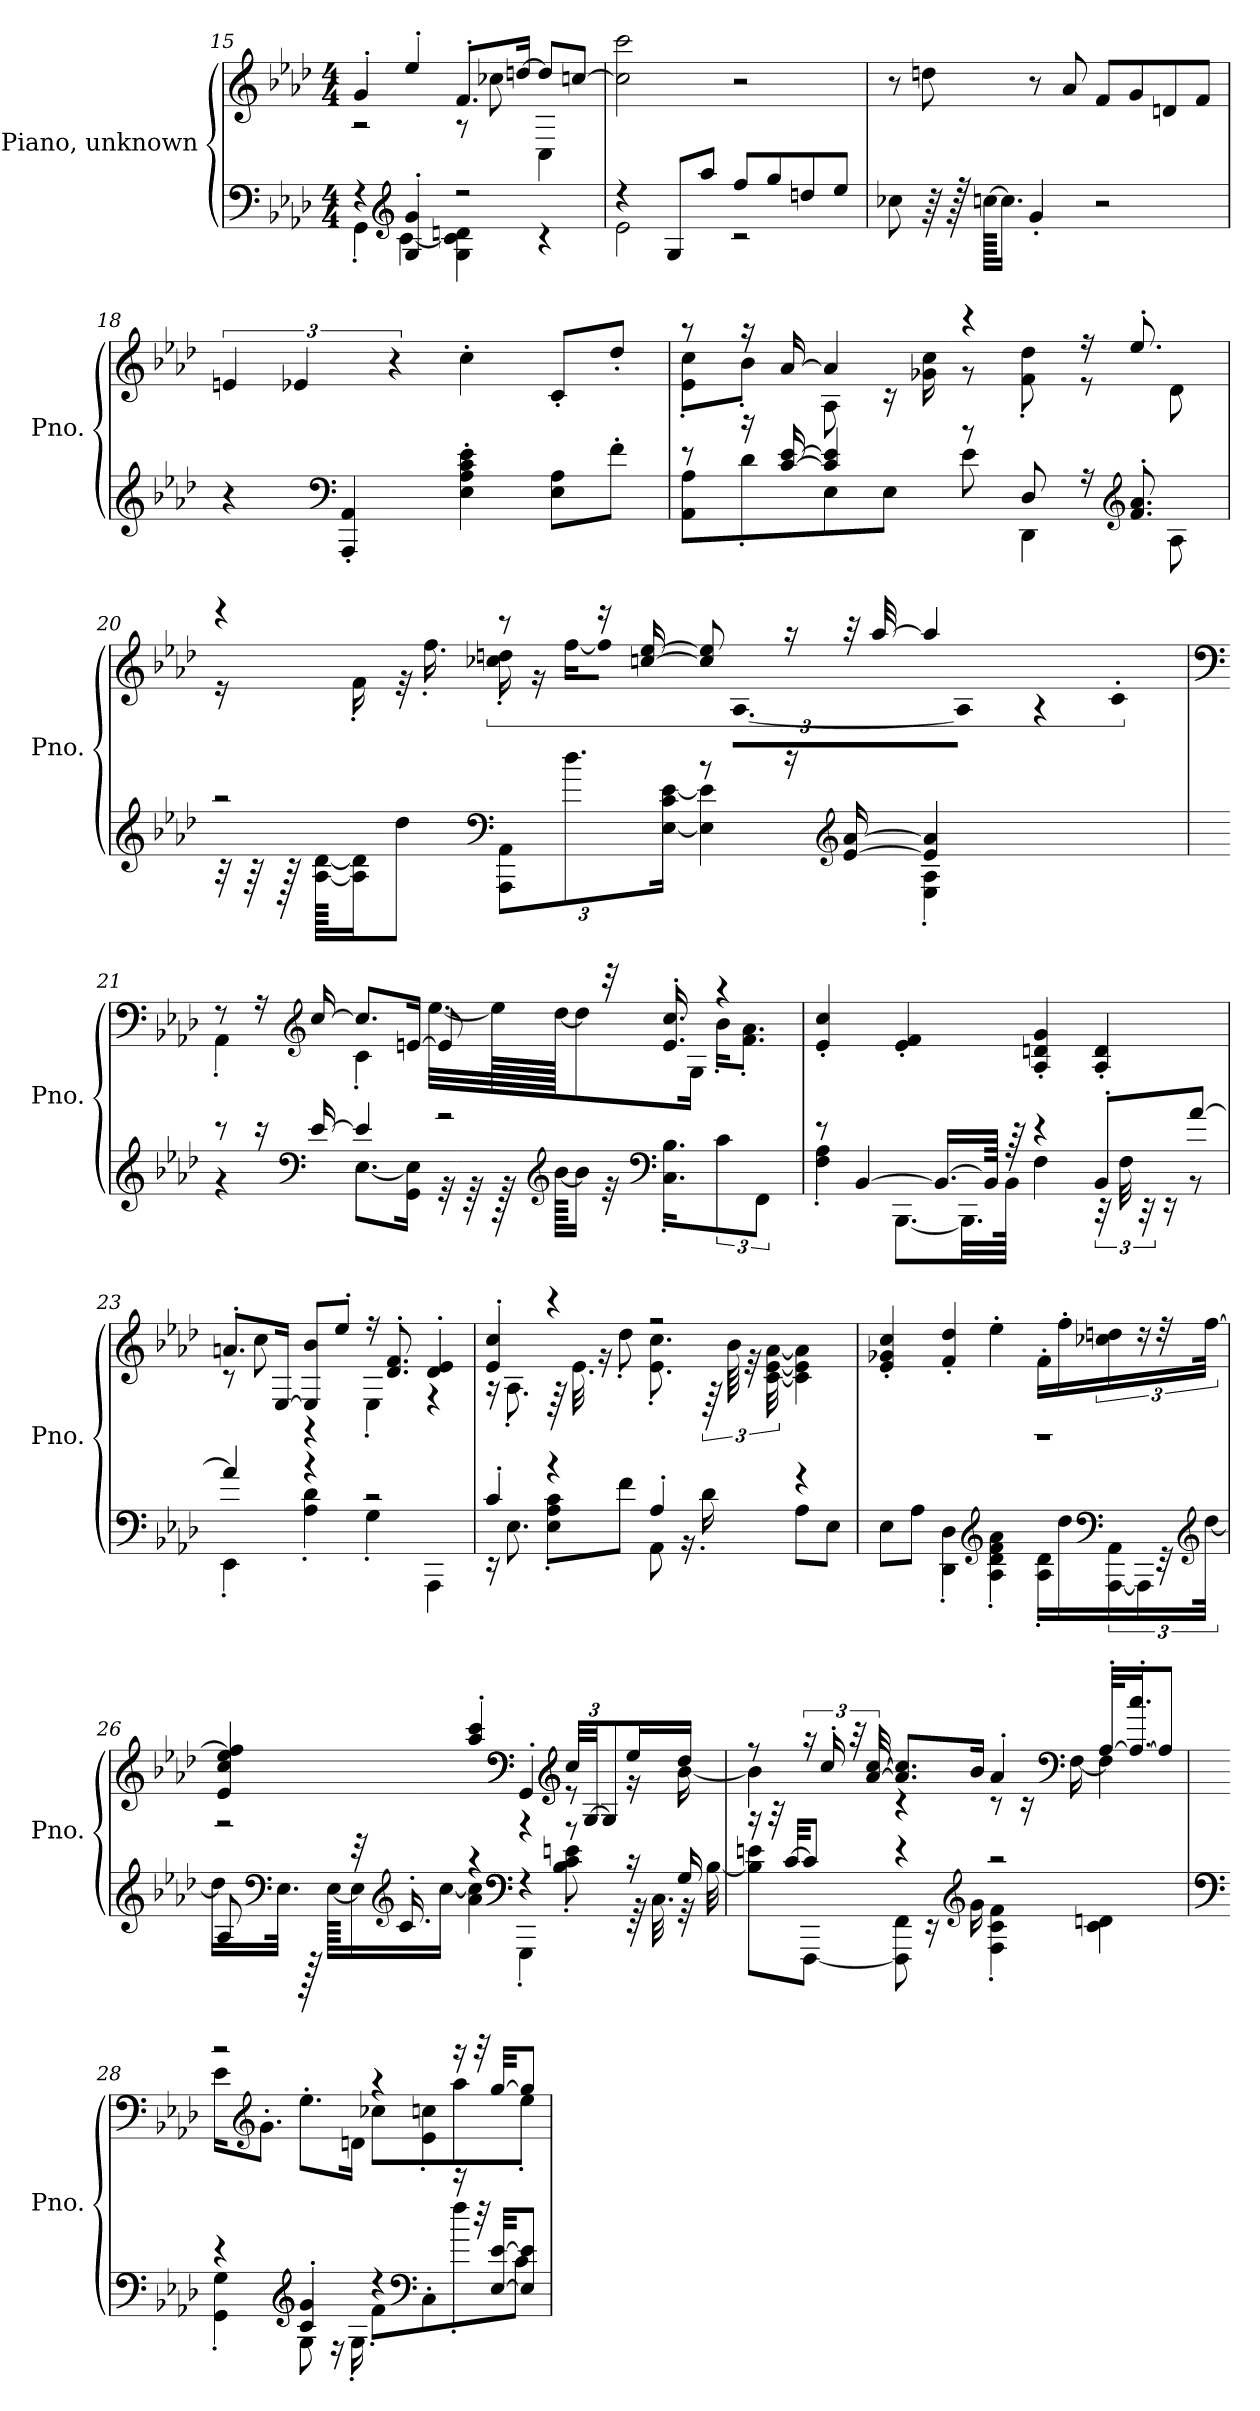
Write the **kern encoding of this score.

**kern	**kern
*part1	*part1
*staff2	*staff1
*I"Piano, unknown	*
*I'Pno.	*
*clefF4	*clefG2
*k[b-e-a-d-]	*k[b-e-a-d-]
*M4/4	*M4/4
=15	=15
*^	*^
4r	4GG'\	4g'/	2r
*clefG2	*	*	*
4G/' 4g/'	[4c\	4ee-'/	.
2r	4G\ 4c\] 4dn\	8.f'/L	8r
.	.	.	8cc-X\
.	.	[16ddn/Jk	.
.	4r	8dd/L]	4C\
.	.	[8ccn/J	.
*	*	*v	*v
=16	=16	=16
4r	2e-\	2cc\] 2ccc\
8G/L	.	.
8aa-/J	.	.
8ff/L	2r	2r
8gg/	.	.
8ddn/	.	.
8ee-/J	.	.
*v	*v	*
!!LO:PB:g=z
=17	=17
8cc-X\	8r
64r	8ddn\
128r	.
[128ccn\KKKLL	.
16.cc\JJ]	.
4g'/	8r
.	8a-/
2r	8f/L
.	8g/
.	8dn/
.	8f/J
=18	=18
4r	6en/
.	6e-X/
*clefF4	*
4AAA-/' 4AA-/'	.
.	6r
4E-\' 4A-\' 4c\' 4e-\'	4cc'\
8E-\ 8A-\L	8c'/L
8f'\J	8dd-'/J
=19	=19
*^	*^
8r	8AA-\ 8A-\L	8r	8e-\' 8cc\'L
16r	8d-'\	16r	8b-'\J
[16c/ [16e-/	.	[16a-/	.
4c/] 4e-/]	8E-\	4a-/]	8A-\
.	8E-\J	.	16r
.	.	.	16g-X\ 16cc\
8r	8e-\	4r	8r
8D-/	4DD-\	.	8f\' 8dd-\'
16r	.	16r	8r
*clefG2	*	*	*
8.f/' 8.a-/'	.	8.ee-'/	.
.	8A-\	.	8d-\
!!LO:LB:g=z	!!
=20	=20	=20	=20
2r	32r	4r	16r
.	64r	.	.
.	128r	.	.
.	[128A-\ [128d-\KKKLL	.	.
.	16A-\] 16d-\]J	.	16f'\
.	8dd-\J	.	32r
.	.	.	16.ff'\
*clefF4	*	*	*
*	*Xbrackettup	*	*
.	12AAA-\ 12AA-\L	8r	24cc-X\' 24ddn\'
.	.	.	24r
.	12.dd-\	.	[24ff\KL
.	.	16r	8ff\J]
.	.	[16ccn/ [16ee-/	.
.	[24E-\ 24c\ [24e-\Jk	.	.
8r	4E-\] 4e-\]	8cc/] 8ee-/]	[8.A-\L
16r	.	16r	.
*clefG2	*	*	*
[16e-/ [16a-/	.	32r	32A-\Jkk]
.	.	[32aa-/	32r
4e-/] 4a-/]	4E-\' 4A-\'	4aa-/]	4c'\
!!LO:LB:g=z	!!
=21	=21	=21	=21
*	*	*clefF4	*
8r	4r	8r	4AA-'\
16r	.	16r	.
*clefF4	*	*clefG2	*
[16e-/	.	[16cc/	.
4e-/]	[8.E-\L	8.cc/L]	4c'\
.	16GG\ 16E-\]Jk	[16en/Jk	.
2r	32r	8e/]	[32.ee-\LLL
.	64r	.	.
.	128r	.	128ee-\LL]
*clefG2	*	*	*
.	[128b-\KKKLL	.	[128dd-\JJJJ
.	16b-\JJ]	.	8dd-\]
.	32r	32r	.
*clefF4	*	*	*
.	16.C\' 16.B-\'KL	16.e/' 16.cc/'	.
.	.	.	16G\Jk
*	*brackettup	*	*
.	12c\J	4r	16b-'\KL
.	.	.	8.f\' 8.a-\'J
.	6FF\	.	.
*	*	*v	*v
=22	=22	=22
8r	4F\' 4A-\'	4e-/' 4cc/'
[4BB-/	.	.
.	[8.BBB-\L	4e-/' 4f/'
16.BB-/LL_	.	.
.	32.BBB-\LL]	.
64BB-/JJkk]	.	.
64r	64BB-\JJJk	.
4r	4F\	4A-/' 4dn/' 4g/'
8BB-'/L	48r	4A-/' 4d/'
.	48F\	.
.	48r	.
.	16r	.
[8a-/J	8r	.
!!LO:LB:g=z
=23	=23	=23
*	*	*^
4a-/]	4EE-'\	8.an'/L	8r
.	.	.	8cc\
.	.	[16E-/Jk	.
4r	4A-\' 4d-\'	8E-/] 8b-/L	4r
.	.	8ee-'/J	.
2r	4G'\	16r	4E-'\
.	.	8.d-/' 8.f/'	.
.	4AAA-\	4d-/' 4e-/'	4r
=24	=24	=24	=24
4c'/	16r	4e-/' 4cc/'	16r
.	8.E-\	.	8.A-'\
4r	8E-\' 8A-\' 8c\'L	4r	64r
.	.	.	32.e-\
.	.	.	16r
.	8f\J	.	8dd-'\
4A-'/	8AA-\	2r	8.e-\' 8.cc\'
.	16r	.	.
.	16d-'\	.	96r
.	.	.	96b-\
.	.	.	48r
.	.	.	[48c\ [48e-\ [48a-\
4r	8A-\L	.	4c\] 4e-\] 4a-\]
.	8E-\J	.	.
*	*	*v	*v
!!LO:LB:g=z
=25	=25	=25
1r	8E-\L	4e-/' 4g-X/' 4cc/'
.	8A-\J	.
.	4DD-\' 4D-\'	4f/' 4dd-/'
*clefG2	*	*
.	4A-\' 4d-\' 4f\' 4a-\'	4ee-'\
.	16A-\' 16d-\'LL	16f'\LL
.	16dd-\	16ff'\
*clefF4	*	*
.	[24AAA-\ 24AA-\	24cc-X\ 24ddn\JJ
.	24AAA-\JJ]	24r
.	48r	48r
*clefG2	*	*
.	[48dd-\	[48ff\
!!LO:LB:g=z
=26	=26	=26
*	*	*^
8A-/	16dd-\LL]	4e-/ 4cc/ 4ee-/ 4ff/]	2r
*clefF4	*	*	*
.	32.E-\JJk	.	.
.	128r	.	.
.	[128E-\KKKLL	.	.
32r	16E-\]	.	.
*clefG2	*	*	*
16.c'/	.	.	.
.	[16cc\JJ	.	.
4r	4a-\ 4cc\]	4aa-/' 4ccc/'	.
*clefF4	*	*clefF4	*
4r	4GGG'\	4GG'/	4r
*	*	*clefG2	*
*	*	*Xbrackettup	*
8r	8B-\' 8c\' 8en\'	48cc/LLL	8r
.	.	[48G/JJ	.
.	.	12G/]	.
16r	64r	16ee-/L	16r
.	32.C\	.	.
16G/	32r	16dd-/JJ	[16b-\
.	[32B-\	.	.
!!LO:PB:g=z	!!
=27	=27	=27	=27
16r	8B-\] 8en\L	8r	4b-\]
32r	.	.	.
[32c/KKL	.	.	.
*	*	*brackettup	*
8c/J]	[8FFF\J	24r	.
.	.	24cc'/	.
.	.	48r	.
.	.	[48a-/ [48cc/	.
4r	8FFF\] 8FF\	8.a-/] 8.cc/]L	4r
.	16r	.	.
*clefG2	*	*	*
.	16g\	16b-/Jk	.
2r	4F\' 4c\' 4f\'	4a-'/	8r
.	.	.	16r
*	*	*clefF4	*
.	.	.	[16F\
.	4c\ 4dn\	[32A-'/KLL	4F\]
.	.	16.A-/_' 16.cc/'J	.
.	.	8A-/J]	.
=28	=28	=28	=28
*clefF4	*	*	*
4r	4GG\' 4G\'	2r	16e-\KL
*	*	*clefG2	*
.	.	.	8.g'\J
*clefG2	*	*	*
4c/' 4g/'	8G\	.	8.ee-'\L
.	16r	.	.
.	16G'\	.	16dn\Jk
4r	8f'\L	4r	8cc-X\L
*clefF4	*	*	*
.	8C'\	.	8e-\' 8ccn\'
16r	8ff'\	16r	8aa-\
32r	.	32r	.
[32E-/ [32e-/KKL	.	[32gg/KKL	.
8E-/] 8e-/]J	8c\J	8gg/J]	8ee-'\J
*v	*v	*	*
*	*v	*v
=	=
*-	*-
